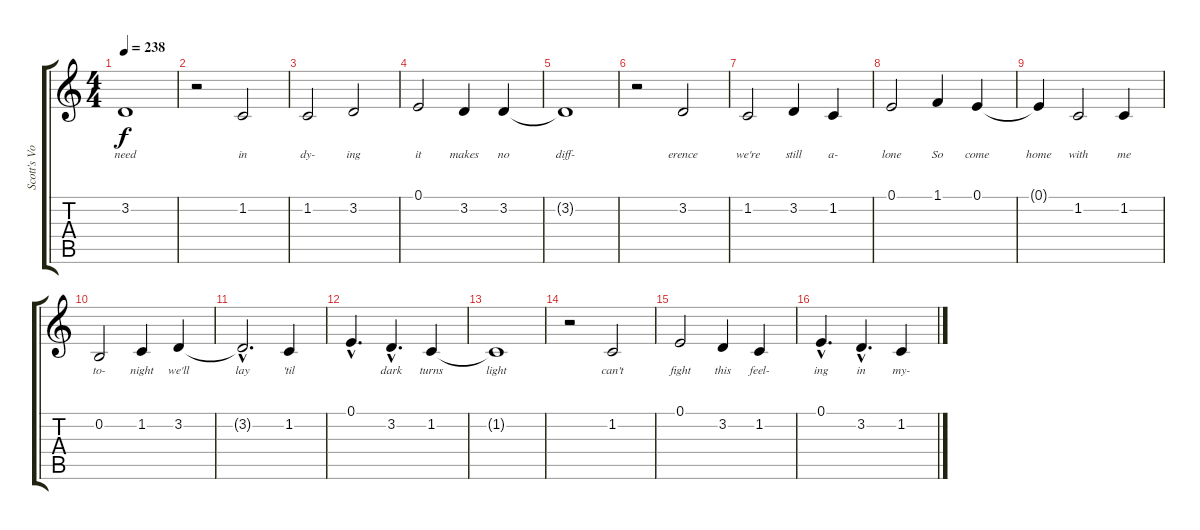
\track ("Scott's Vocals" "Scott's Vo") {instrument lead2sawtooth}
\staff {score tabs}
\tuning (E4 B3 G3 D3 A2 E2) {hide}
\ts (4 4)
\tempo 238
\clef g2
\ks c
3.2{t}.1{lyrics (0 "need") lyrics (1 "") lyrics (2 "") lyrics (3 "") lyrics (4 "") dy f} |
r.2 1.2.2{lyrics (0 "in") lyrics (1 "") lyrics (2 "") lyrics (3 "") lyrics (4 "")} |
1.2.2{lyrics (0 "dy-") lyrics (1 "") lyrics (2 "") lyrics (3 "") lyrics (4 "")} 3.2.2{lyrics (0 "ing") lyrics (1 "") lyrics (2 "") lyrics (3 "") lyrics (4 "")} |
0.1.2{lyrics (0 "it") lyrics (1 "") lyrics (2 "") lyrics (3 "") lyrics (4 "")} 3.2.4{lyrics (0 "makes") lyrics (1 "") lyrics (2 "") lyrics (3 "") lyrics (4 "")} 3.2.4{lyrics (0 "no") lyrics (1 "") lyrics (2 "") lyrics (3 "") lyrics (4 "")} |
3.2{t}.1{lyrics (0 "diff-") lyrics (1 "") lyrics (2 "") lyrics (3 "") lyrics (4 "")} |
r.2 3.2.2{lyrics (0 "erence") lyrics (1 "") lyrics (2 "") lyrics (3 "") lyrics (4 "")} |
1.2.2{lyrics (0 "we're") lyrics (1 "") lyrics (2 "") lyrics (3 "") lyrics (4 "")} 3.2.4{lyrics (0 "still") lyrics (1 "") lyrics (2 "") lyrics (3 "") lyrics (4 "")} 1.2.4{lyrics (0 "a-") lyrics (1 "") lyrics (2 "") lyrics (3 "") lyrics (4 "")} |
0.1.2{lyrics (0 "lone") lyrics (1 "") lyrics (2 "") lyrics (3 "") lyrics (4 "")} 1.1.4{lyrics (0 "So") lyrics (1 "") lyrics (2 "") lyrics (3 "") lyrics (4 "")} 0.1.4{lyrics (0 "come") lyrics (1 "") lyrics (2 "") lyrics (3 "") lyrics (4 "")} |
0.1{t}.4{lyrics (0 "home") lyrics (1 "") lyrics (2 "") lyrics (3 "") lyrics (4 "")} 1.2.2{lyrics (0 "with") lyrics (1 "") lyrics (2 "") lyrics (3 "") lyrics (4 "")} 1.2.4{lyrics (0 "me") lyrics (1 "") lyrics (2 "") lyrics (3 "") lyrics (4 "")} |
0.2.2{lyrics (0 "to-") lyrics (1 "") lyrics (2 "") lyrics (3 "") lyrics (4 "")} 1.2.4{lyrics (0 "night") lyrics (1 "") lyrics (2 "") lyrics (3 "") lyrics (4 "")} 3.2.4{lyrics (0 "we'll") lyrics (1 "") lyrics (2 "") lyrics (3 "") lyrics (4 "")} |
3.2{hac t}.2{d lyrics (0 "lay") lyrics (1 "") lyrics (2 "") lyrics (3 "") lyrics (4 "")} 1.2.4{lyrics (0 "'til") lyrics (1 "") lyrics (2 "") lyrics (3 "") lyrics (4 "")} |
0.1{hac}.4{d lyrics (0 "") lyrics (1 "") lyrics (2 "") lyrics (3 "") lyrics (4 "")} 3.2{hac}.4{d lyrics (0 "dark") lyrics (1 "") lyrics (2 "") lyrics (3 "") lyrics (4 "")} 1.2.4{lyrics (0 "turns") lyrics (1 "") lyrics (2 "") lyrics (3 "") lyrics (4 "")} |
1.2{t}.1{lyrics (0 "light") lyrics (1 "") lyrics (2 "") lyrics (3 "") lyrics (4 "")} |
r.2 1.2.2{lyrics (0 "can't") lyrics (1 "") lyrics (2 "") lyrics (3 "") lyrics (4 "")} |
0.1.2{lyrics (0 "fight") lyrics (1 "") lyrics (2 "") lyrics (3 "") lyrics (4 "")} 3.2.4{lyrics (0 "this") lyrics (1 "") lyrics (2 "") lyrics (3 "") lyrics (4 "")} 1.2.4{lyrics (0 "feel-") lyrics (1 "") lyrics (2 "") lyrics (3 "") lyrics (4 "")} |
0.1{hac}.4{d lyrics (0 "ing") lyrics (1 "") lyrics (2 "") lyrics (3 "") lyrics (4 "")} 3.2{hac}.4{d lyrics (0 "in") lyrics (1 "") lyrics (2 "") lyrics (3 "") lyrics (4 "")} 1.2.4{lyrics (0 "my-") lyrics (1 "") lyrics (2 "") lyrics (3 "") lyrics (4 "")}
